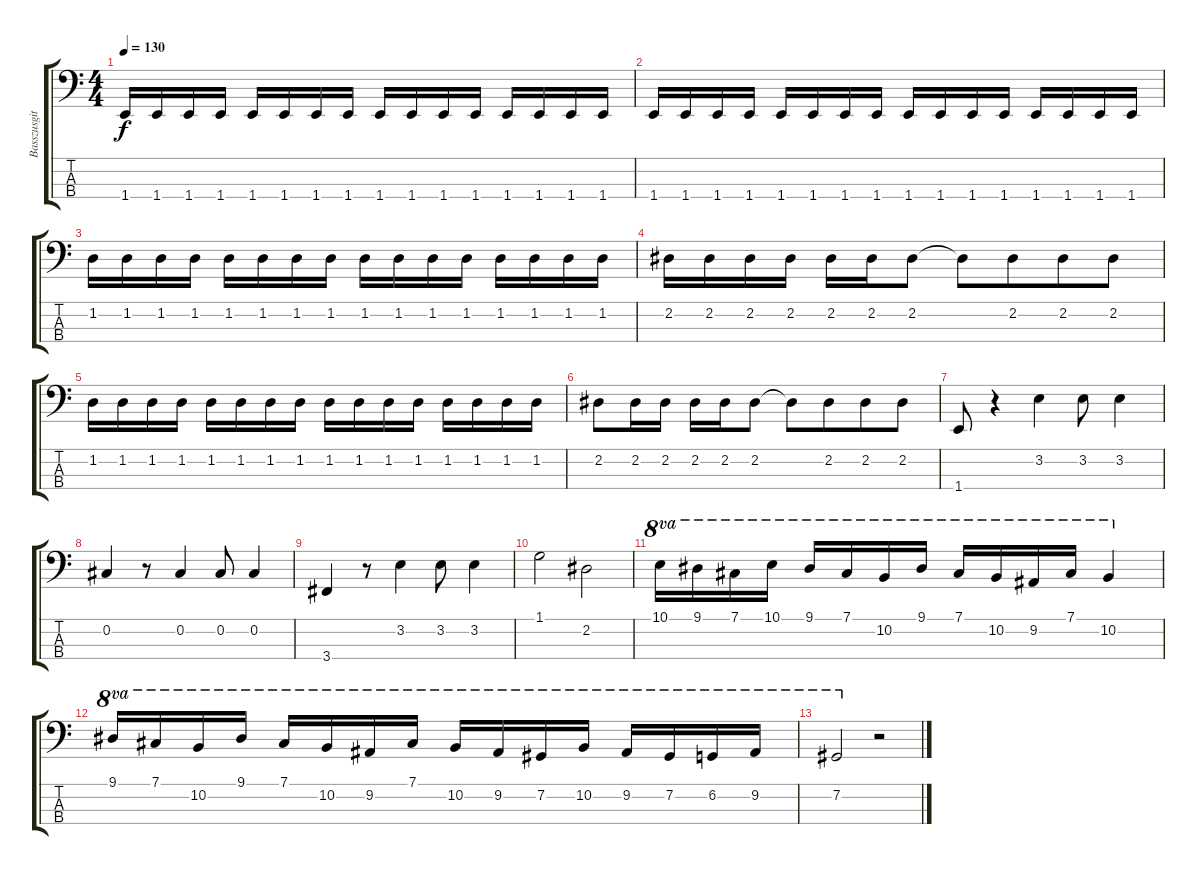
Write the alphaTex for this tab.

\track ("Basszusgitár (Barry Dunaway)" "Basszusgit") {instrument electricbassfinger}
\staff {score tabs}
\tuning (Gb2 Db2 Ab1 Eb1) {hide}
\ts (4 4)
\tempo 130
\clef f4
\ks c
1.4.16{dy f} 1.4.16 1.4.16 1.4.16 1.4.16 1.4.16 1.4.16 1.4.16 1.4.16 1.4.16 1.4.16 1.4.16 1.4.16 1.4.16 1.4.16 1.4.16 |
1.4.16 1.4.16 1.4.16 1.4.16 1.4.16 1.4.16 1.4.16 1.4.16 1.4.16 1.4.16 1.4.16 1.4.16 1.4.16 1.4.16 1.4.16 1.4.16 |
1.2.16 1.2.16 1.2.16 1.2.16 1.2.16 1.2.16 1.2.16 1.2.16 1.2.16 1.2.16 1.2.16 1.2.16 1.2.16 1.2.16 1.2.16 1.2.16 |
2.2.16 2.2.16 2.2.16 2.2.16 2.2.16 2.2.16 2.2.8 2.2{t}.8 2.2.8{beam merge} 2.2.8 2.2.8 |
1.2.16 1.2.16 1.2.16 1.2.16 1.2.16 1.2.16 1.2.16 1.2.16 1.2.16 1.2.16 1.2.16 1.2.16 1.2.16 1.2.16 1.2.16 1.2.16 |
2.2.8 2.2.16 2.2.16 2.2.16 2.2.16 2.2.8 2.2{t}.8 2.2.8{beam merge} 2.2.8 2.2.8 |
1.4.8 r.4 3.2.4 3.2.8 3.2.4 |
0.2.4 r.8 0.2.4 0.2.8 0.2.4 |
3.4.4 r.8 3.2.4 3.2.8 3.2.4 |
1.1.2 2.2.2 |
10.1.16{ot 8va} 9.1.16{ot 8va} 7.1.16{ot 8va} 10.1.16{ot 8va} 9.1.16{ot 8va} 7.1.16{ot 8va} 10.2.16{ot 8va} 9.1.16{ot 8va} 7.1.16{ot 8va} 10.2.16{ot 8va} 9.2.16{ot 8va} 7.1.16{ot 8va} 10.2.4{ot 8va} |
9.1.16{ot 8va} 7.1.16{ot 8va} 10.2.16{ot 8va} 9.1.16{ot 8va} 7.1.16{ot 8va} 10.2.16{ot 8va} 9.2.16{ot 8va} 7.1.16{ot 8va} 10.2.16{ot 8va} 9.2.16{ot 8va} 7.2.16{ot 8va} 10.2.16{ot 8va} 9.2.16{ot 8va} 7.2.16{ot 8va} 6.2.16{ot 8va} 9.2.16{ot 8va} |
7.2.2{ot 8va} r.2
